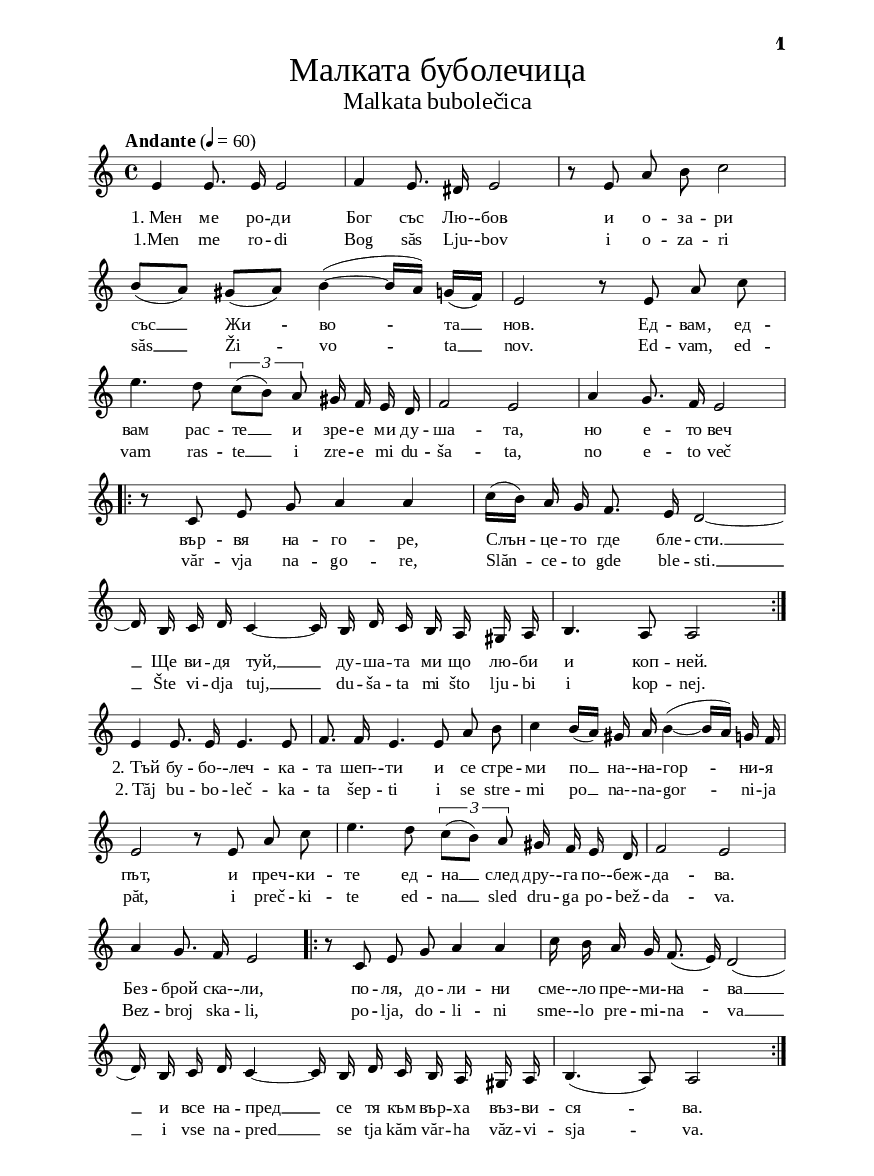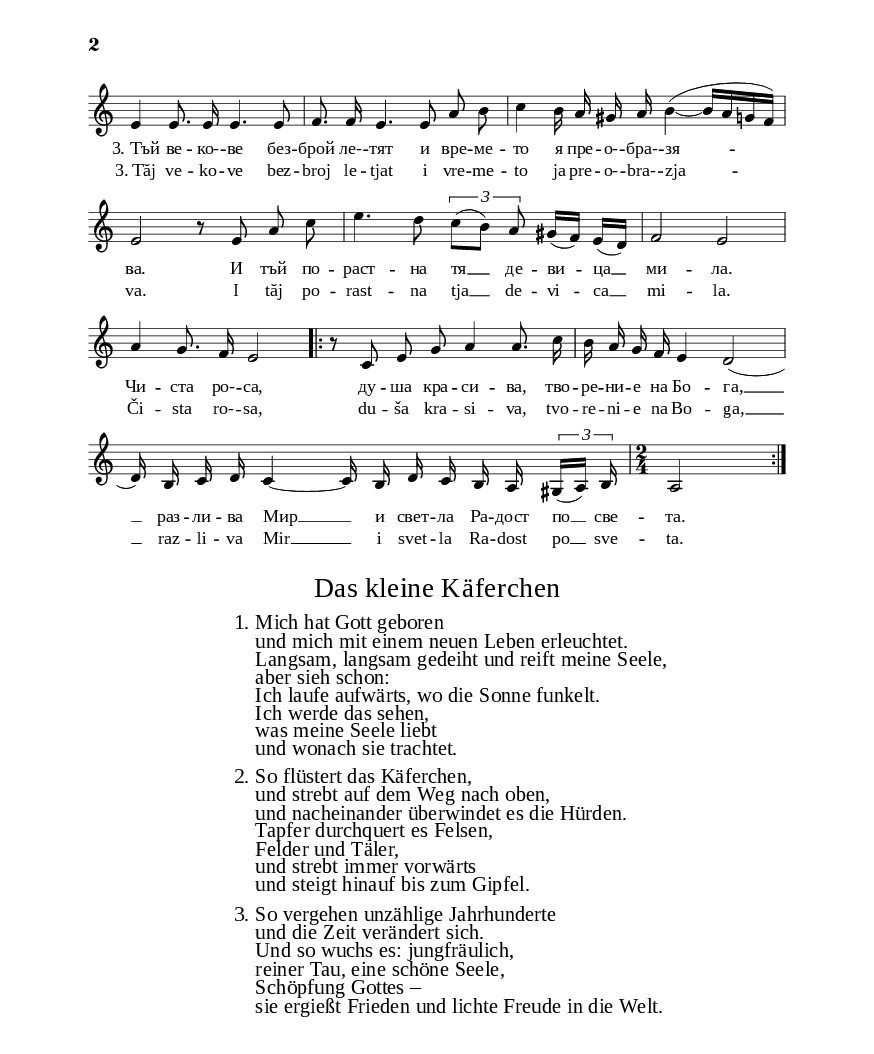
% Виж за разположението на текста.
\version "2.24.2"

% include paper part and global functions
\include "include/globals.ily"

\bookpart {
  \label #'ref173
  \tocItem \markup "Малката буболечица – Malkata bubolečica"
  \include "include/bookpart-paper.ily"
  \score {
    \include "include/score-layout.ily"
 \new Voice \absolute {
      \clef treble
      \key a \minor
      \time 4/4
      \tempoFunc "Andante" 4 "60"
      \autoBeamOff
      e'4  e'8.  e'16  e'2 | % 2
      f'4  e'8.  dis'16  e'2 | % 3
      r8  e'8  a'8  b'8  c''2 \break | % 4
      b'8 ( [  a'8  ])   gis'8 ( [  a'8 ])
       b'4  ( ~  b'16  [ a'16]  )  g'16 (
      [f'16 ]  )  | % 5
      e'2 r8 e'8  a'8  c''8 \break | % 6
      e''4.  d''8 \tweak direction #up \times 2/3 {
        \once \override Slur.positions = #'(1 . 1) c''8  (  [ b'8 ])  a'8
      }
      gis'16  f'16  e'16  d'16 | % 7
      f'2  e'2 | % 8
      a'4  g'8.  f'16  e'2 \break
      \repeat
      volta 2 {
        | % 9
        \autoBeamOff  r8  c'8  e'8  g'8  a'4  a'4 |
        c''16 ( [  b'16 ] )  a'16  g'16
        f'8.  e'16  d'2 ~ | % 11
        d'16  b16  c'16  d'16  c'4 ~
        c'16  b16  d'16  c'16  b16
        a16  gis16  a16 | % 12
        b4.  a8  a2 \break
      }

      e'4 e'8. e'16 e'4. e'8 | f'8. f'16  e'4. e'8 a'8 b'8 |  c''4 b'16[ ( a'16 ) ] gis'16 a'16 b'4  ( ~ b'16 [a'16] ) g'16 f'16 | \break

      e'2 r8 e'8 a'8 c''8 | e''4. d''8  \tweak direction #up \times 2/3 {
        \once \override Slur.positions = #'(1 . 1) c''8  [ ( b'8 ) ] a'8
      } gis'16 f'16 e'16 d'16 | f'2 e'2 | \break


      a'4 g'8.  f'16  e'2 |  \bar ".|:" r8 c'8 e' g' a'4 a'4 |  c''16 b' a' g' f'8. ( e'16 ) d'2 (| \break

      d'16)  b16  c'16  d'16  c'4 ~
      c'16  b16  d'16  c'16  b16
      a16  gis16  a16 | % 12
      b4. ( a8 ) a2 \break \bar ":|."


      e'4 e'8. e'16 e'4. e'8 | f'8. f'16 e'4. e'8 a'8 b'8 |  c''4 b'16  a'16 gis'16 a'16 \autoBeamOn b'4  ( ~ b'16 a'16  g'16 f'16 ) | \break

      e'2 r8 \autoBeamOff e'8 a'8 c''8 | e''4. d''8  \tweak direction #up \times 2/3 {
        \once \override Slur.positions = #'(1 . 1) c''8  ( [  b'8 ) ] a'8
      } gis'16 [( f'16 )] e'16 [(d'16) ] | f'2 e'2 | \break


      a'4 g'8.  f'16  e'2 |  \bar ".|:" r8 c'8 e' g' a'4 a'8. c''16 | 
      
       b'16 a'16 g' f' e'4 d'2 (| \break

      d'16)  b16  c'16  d'16  c'4 ~
      c'16  b16  d'16  c'16  b16 a16 \times 2/3 { gis16 [ ( a16 ) ] b16 }| \time 2/4 a2 \break \bar ":|."
   
    }

    \addlyrics {
      "1. Мен" ме ро -- ди Бог със "Лю-" --
      бов и о -- за -- ри със __ Жи
      -- во -- та __ нов. Ед --
      вам, ед -- вам рас -- те __  и зре
      -- е ми ду -- ша -- та, но е -- то
      веч вър -- вя на -- го -- ре, Слън
      -- це -- то где бле -- сти. __
      Ще ви -- дя туй, __ ду -- ша -- та
      ми що лю -- би и коп -- ней.

      "2. Тъй" бу -- "бо-" -- леч -- ка -- та "шеп-" -- ти
      и се стре -- ми по __ "на-" -- на -- гор -- ни -- я път,
      и преч -- ки -- те ед -- на __ след "дру-" -- га
      "по-" -- беж -- да -- ва.
      Без -- брой "ска-" -- ли, по -- ля, до -- ли -- ни
      "сме-" -- ло "пре-" -- ми -- на -- ва __
      и все на -- пред __ се тя към вър -- ха
      въз -- ви -- ся -- ва.

      "3. Тъй" ве -- "ко-" -- ве без -- брой "ле-" -- тят
      и вре -- ме -- то я пре -- "о-" -- "бра-" -- зя -- ва.
      И тъй по -- раст  -- на тя __ де -- ви -- ца __ ми -- ла.
      Чи -- ста "ро-" -- са, ду -- ша кра -- си -- ва,
      тво -- ре -- ни -- е на Бо -- га, __
      раз -- ли -- ва Мир __ и свет -- ла Ра -- дост
      по __ све -- та.

    }
    \addlyrics {
      "1.Men" me ro -- di Bog săs "Lju-" --
      bov i o -- za -- ri săs __ Ži
      -- vo -- ta __ nov. Ed --
      vam, ed -- vam ras -- te __  i zre
      -- e mi du -- ša -- ta, no e -- to
      več văr -- vja na -- go -- re, Slăn
      -- ce -- to gde ble -- sti. __
      Šte vi -- dja tuj, __ du -- ša -- ta
      mi što lju -- bi i kop -- nej.

      "2. Tăj" bu -- bo -- leč -- ka -- ta šep -- ti
      i se stre -- mi po __ "na-" -- na -- gor -- ni -- ja păt,
      i preč -- ki -- te ed -- na __ sled dru -- ga
      po -- bež -- da -- va.
      Bez -- broj ska -- li, po -- lja, do -- li -- ni
      "sme-" -- lo pre -- mi -- na -- va __
      i vse na -- pred __ se tja kăm văr -- ha
      văz -- vi -- sja -- va.

      "3. Tăj" ve -- ko -- ve bez -- broj le -- tjat
      i vre -- me -- to ja pre -- "o-" -- "bra-" -- zja -- va.
      I tăj po -- rast  -- na tja __ de -- vi -- ca __ mi -- la.
      Či -- sta "ro-" -- sa, du -- ša kra -- si -- va,
      tvo -- re -- ni -- e na Bo -- ga, __
      raz -- li -- va Mir __ i svet -- la Ra -- dost
      po __ sve -- ta.

    }

    \header {
      title = \titleFunc "Малката буболечица" "Malkata bubolečica"
    }

    \midi{}

  } % score



  \markup \empty-two

  % include foreign translation(s) of the song
  
\version "2.24.3"

\markup \fill-line { \fontsize #deTitleFontSize "Das kleine Käferchen" }
\markup \null
\markup \null
\markup \abs-fontsize #10 {
  \hspace #20
  \override #`(baseline-skip . ,deCoupletBaselineSkip)
      \column {
  \line {1. Mich hat Gott geboren}

  \line { "   " und mich mit einem neuen Leben erleuchtet.}

  \line { "   " Langsam, langsam gedeiht und reift meine Seele,}

  \line { "   " aber sieh schon:}

  \line { "   " Ich laufe aufwärts, wo die Sonne funkelt. }
  
   \line { "   "Ich werde das sehen,}

  \line { "   " was meine Seele liebt }
   \line { "   "und wonach sie trachtet.}
    \vspace #0.5

  \line { 2. So flüstert das Käferchen,}

  \line { "   " und strebt auf dem Weg nach oben,}

  \line { "   " und nacheinander überwindet es die Hürden. }

  \line { "   " Tapfer durchquert es Felsen, }

  \line { "   " Felder und Täler,}

  \line { "   " und strebt immer vorwärts}

  \line { "   " und steigt hinauf bis zum Gipfel.}
    \vspace #0.5
  \line { 3. So vergehen unzählige Jahrhunderte}

  \line { "   " und die Zeit verändert sich.}

  \line { "   " Und so wuchs es: jungfräulich,}

  \line { "   " reiner Tau, eine schöne Seele,}

  \line { "   " Schöpfung Gottes – }

  \line { "   " sie ergießt Frieden und lichte Freude in die Welt.}
}
}


} % bookpart

% Più mosso
%
